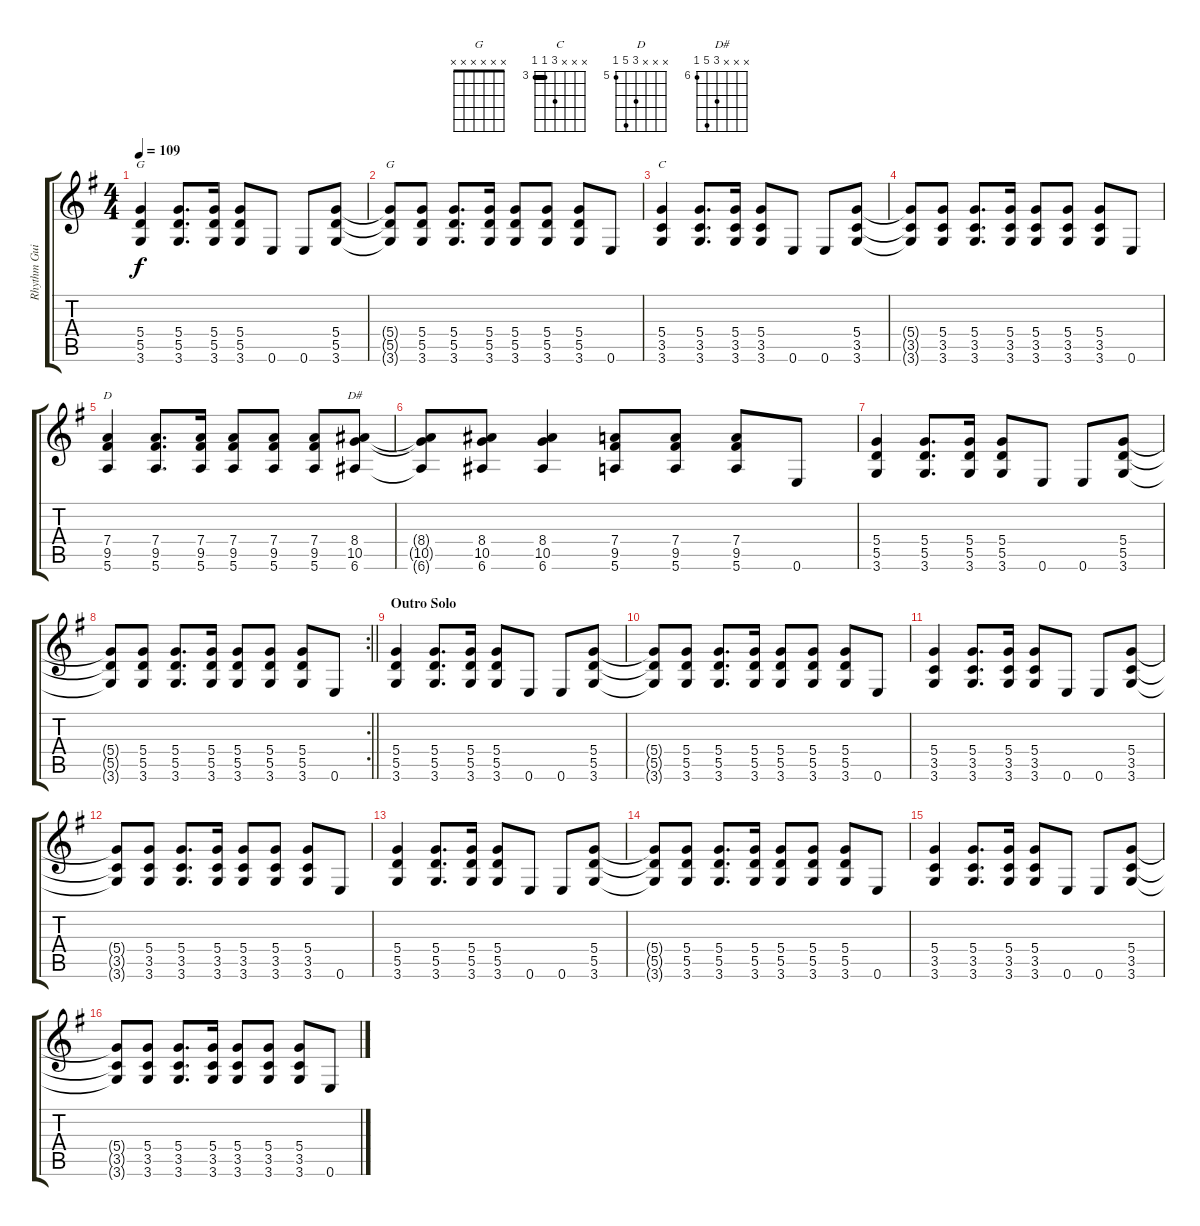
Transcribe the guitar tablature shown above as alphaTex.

\track ("Rhythm Guitar" "Rhythm Gui") {instrument electricguitarclean}
\staff {score tabs}
\tuning (E4 B3 G3 D3 A2 E2) {hide}
\chord ("G" x x x 5 5 3) {firstfret 3}
\chord ("G" x x x x x x)
\chord ("C" x x x 5 3 3) {firstfret 3 barre 3}
\chord ("D" x x x 7 9 5) {firstfret 5}
\chord ("D#" x x x 8 10 6) {firstfret 6}
\ts (4 4)
\tempo 109
\clef g2
\ks g
(5.4 5.5 3.6).4{ch "G" dy f} (5.4 5.5 3.6).8{d} (5.4 5.5 3.6).16 (5.4 5.5 3.6).8 0.6.8 0.6.8 (5.4 5.5 3.6).8 |
(5.4{t} 5.5{t} 3.6{t}).8{ch "G"} (5.4 5.5 3.6).8 (5.4 5.5 3.6).8{d} (5.4 5.5 3.6).16 (5.4 5.5 3.6).8 (5.4 5.5 3.6).8 (5.4 5.5 3.6).8 0.6.8 |
(5.4 3.5 3.6).4{ch "C"} (5.4 3.5 3.6).8{d} (5.4 3.5 3.6).16 (5.4 3.5 3.6).8 0.6.8 0.6.8 (5.4 3.5 3.6).8 |
(5.4{t} 3.5{t} 3.6{t}).8 (5.4 3.5 3.6).8 (5.4 3.5 3.6).8{d} (5.4 3.5 3.6).16 (5.4 3.5 3.6).8 (5.4 3.5 3.6).8 (5.4 3.5 3.6).8 0.6.8 |
(7.4 9.5 5.6).4{ch "D"} (7.4 9.5 5.6).8{d} (7.4 9.5 5.6).16 (7.4 9.5 5.6).8 (7.4 9.5 5.6).8 (7.4 9.5 5.6).8 (8.4 10.5 6.6).8{ch "D#"} |
(8.4{t} 10.5{t} 6.6{t}).8 (8.4 10.5 6.6).8 (8.4 10.5 6.6).4 (7.4 9.5 5.6).8 (7.4 9.5 5.6).8 (7.4 9.5 5.6).8 0.6.8 |
(5.4 5.5 3.6).4 (5.4 5.5 3.6).8{d} (5.4 5.5 3.6).16 (5.4 5.5 3.6).8 0.6.8 0.6.8 (5.4 5.5 3.6).8 |
\rc 2
\barLineRight lightlight
(5.4{t} 5.5{t} 3.6{t}).8 (5.4 5.5 3.6).8 (5.4 5.5 3.6).8{d} (5.4 5.5 3.6).16 (5.4 5.5 3.6).8 (5.4 5.5 3.6).8 (5.4 5.5 3.6).8 0.6.8 |
\section ("" "Outro Solo")
(5.4 5.5 3.6).4 (5.4 5.5 3.6).8{d} (5.4 5.5 3.6).16 (5.4 5.5 3.6).8 0.6.8 0.6.8 (5.4 5.5 3.6).8 |
(5.4{t} 5.5{t} 3.6{t}).8 (5.4 5.5 3.6).8 (5.4 5.5 3.6).8{d} (5.4 5.5 3.6).16 (5.4 5.5 3.6).8 (5.4 5.5 3.6).8 (5.4 5.5 3.6).8 0.6.8 |
(5.4 3.5 3.6).4 (5.4 3.5 3.6).8{d} (5.4 3.5 3.6).16 (5.4 3.5 3.6).8 0.6.8 0.6.8 (5.4 3.5 3.6).8 |
(5.4{t} 3.5{t} 3.6{t}).8 (5.4 3.5 3.6).8 (5.4 3.5 3.6).8{d} (5.4 3.5 3.6).16 (5.4 3.5 3.6).8 (5.4 3.5 3.6).8 (5.4 3.5 3.6).8 0.6.8 |
(5.4 5.5 3.6).4 (5.4 5.5 3.6).8{d} (5.4 5.5 3.6).16 (5.4 5.5 3.6).8 0.6.8 0.6.8 (5.4 5.5 3.6).8 |
(5.4{t} 5.5{t} 3.6{t}).8 (5.4 5.5 3.6).8 (5.4 5.5 3.6).8{d} (5.4 5.5 3.6).16 (5.4 5.5 3.6).8 (5.4 5.5 3.6).8 (5.4 5.5 3.6).8 0.6.8 |
(5.4 3.5 3.6).4 (5.4 3.5 3.6).8{d} (5.4 3.5 3.6).16 (5.4 3.5 3.6).8 0.6.8 0.6.8 (5.4 3.5 3.6).8 |
(5.4{t} 3.5{t} 3.6{t}).8 (5.4 3.5 3.6).8 (5.4 3.5 3.6).8{d} (5.4 3.5 3.6).16 (5.4 3.5 3.6).8 (5.4 3.5 3.6).8 (5.4 3.5 3.6).8 0.6.8
